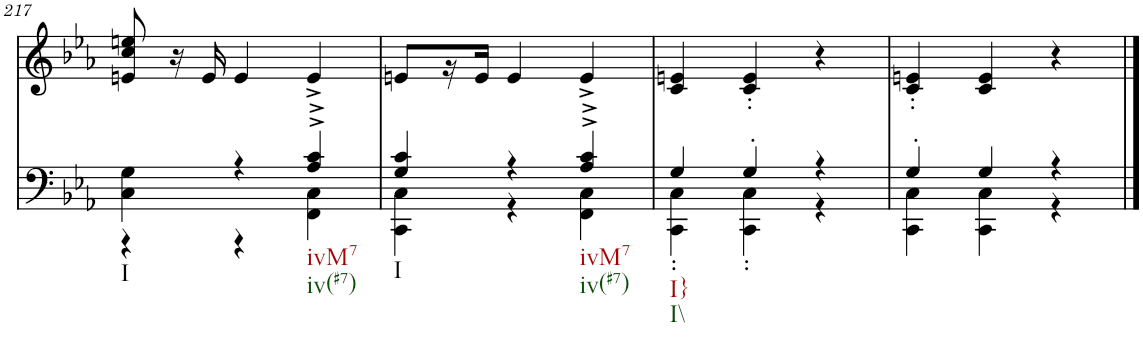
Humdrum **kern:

**kern	**kern
*part2	*part1
*staff2	*staff1
*I"Piano	*I"Piano
*I'Pno	*I'Pno
!!LO:PB:g=z
*clefF4	*clefG2
*k[b-e-a-]	*k[b-e-a-]
*M3/4	*M3/4
=217	=217
*^	*
!LO:TX:b:t=I	!	!
4C\ 4G\	4r	8en/ 8cc/ 8een/
.	.	16r
.	.	16e/
4r	4r	4e/
!LO:TX:b:t=ivM7	!	!
!LO:TX:b:t=iv(#7)	!	!
4A-/^ 4c/^	4FF\ 4C\	4e^/
=218	=218	=218
!LO:TX:b:t=I	!	!
4G/ 4c/	4CC\ 4C\	8en/L
.	.	16r
.	.	16e/JJ
4r	4r	4e/
!LO:TX:b:t=ivM7	!	!
!LO:TX:b:t=iv(#7)	!	!
4A-/^ 4c/^	4FF\ 4C\	4e^/
=219	=219	=219
!LO:TX:b:t=I}	!	!
!LO:TX:b:t=I\\	!	!
4G/	4CC\' 4C\'	4c/ 4en/
4G'/	4CC\' 4C\'	4c/' 4e/'
4r	4r	4r
=220	=220	=220
4G'/	4CC\ 4C\	4c/' 4en/'
4G/	4CC\ 4C\	4c/ 4e/
4r	4r	4r
*v	*v	*
==	==
*-	*-
